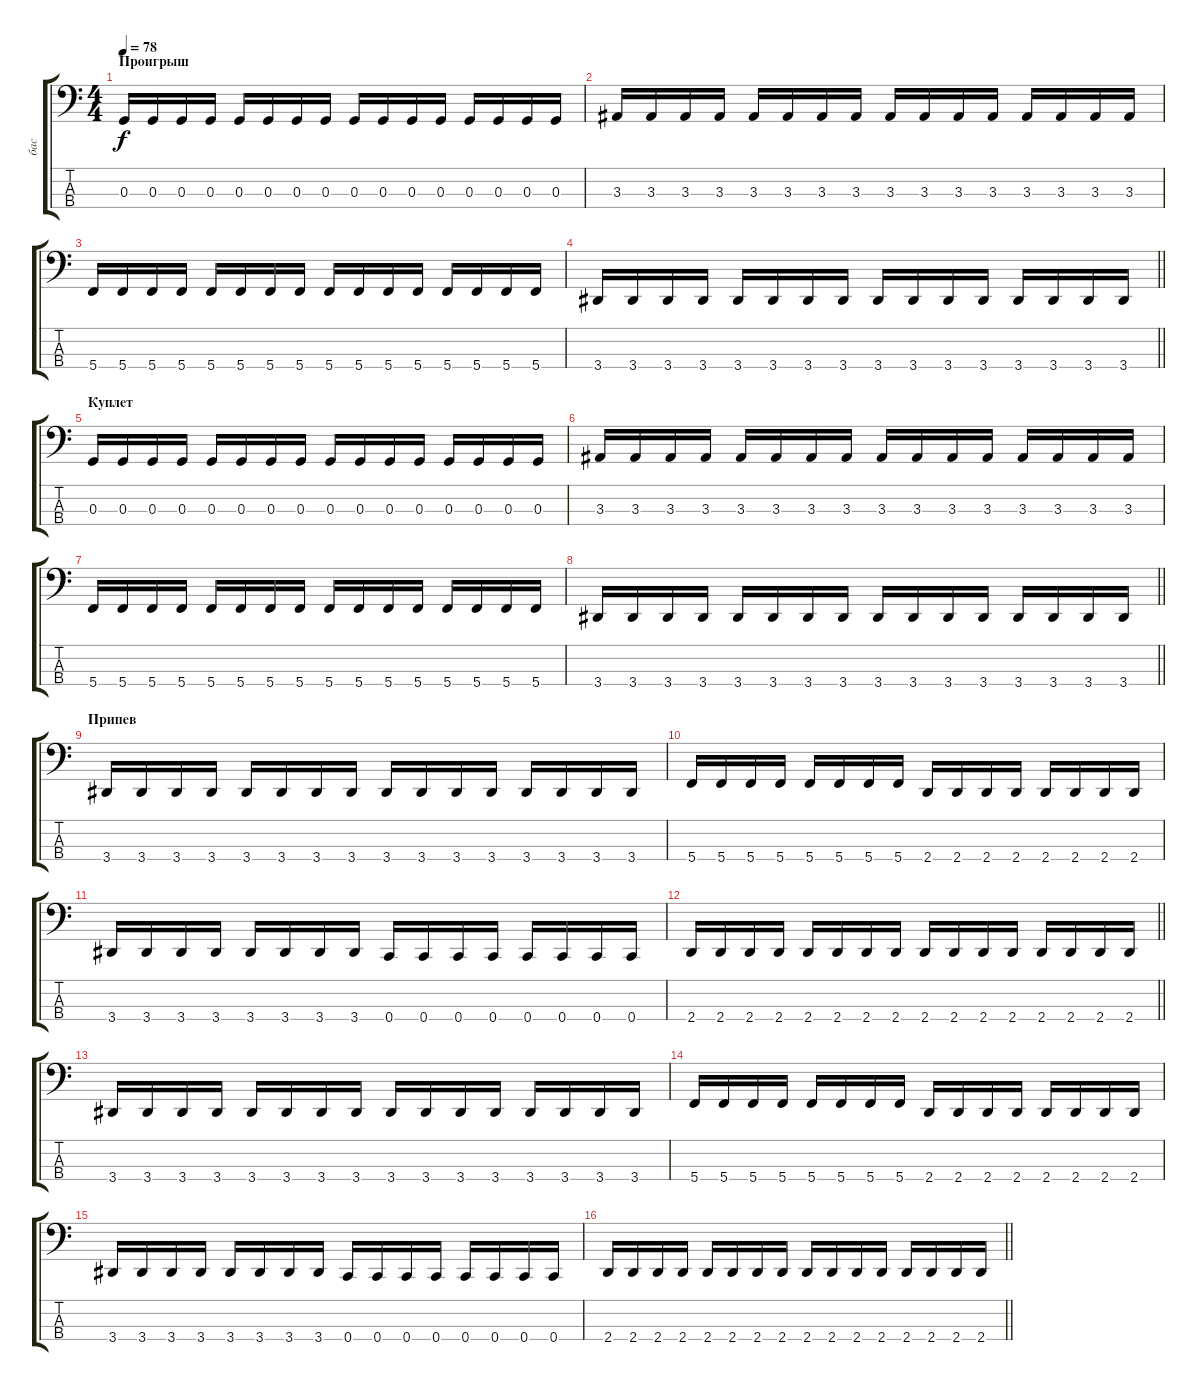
\track ("бас" "бас") {instrument electricbassfinger}
\staff {score tabs}
\tuning (F2 C2 G1 C1) {hide}
\ts (4 4)
\section ("" "Проигрыш")
\tempo 78
\clef f4
\ks c
0.3.16{dy f} 0.3.16 0.3.16 0.3.16 0.3.16 0.3.16 0.3.16 0.3.16 0.3.16 0.3.16 0.3.16 0.3.16 0.3.16 0.3.16 0.3.16 0.3.16 |
3.3.16 3.3.16 3.3.16 3.3.16 3.3.16 3.3.16 3.3.16 3.3.16 3.3.16 3.3.16 3.3.16 3.3.16 3.3.16 3.3.16 3.3.16 3.3.16 |
5.4.16 5.4.16 5.4.16 5.4.16 5.4.16 5.4.16 5.4.16 5.4.16 5.4.16 5.4.16 5.4.16 5.4.16 5.4.16 5.4.16 5.4.16 5.4.16 |
\barLineRight lightlight
3.4.16 3.4.16 3.4.16 3.4.16 3.4.16 3.4.16 3.4.16 3.4.16 3.4.16 3.4.16 3.4.16 3.4.16 3.4.16 3.4.16 3.4.16 3.4.16 |
\section ("" "Куплет")
0.3.16 0.3.16 0.3.16 0.3.16 0.3.16 0.3.16 0.3.16 0.3.16 0.3.16 0.3.16 0.3.16 0.3.16 0.3.16 0.3.16 0.3.16 0.3.16 |
3.3.16 3.3.16 3.3.16 3.3.16 3.3.16 3.3.16 3.3.16 3.3.16 3.3.16 3.3.16 3.3.16 3.3.16 3.3.16 3.3.16 3.3.16 3.3.16 |
5.4.16 5.4.16 5.4.16 5.4.16 5.4.16 5.4.16 5.4.16 5.4.16 5.4.16 5.4.16 5.4.16 5.4.16 5.4.16 5.4.16 5.4.16 5.4.16 |
\barLineRight lightlight
3.4.16 3.4.16 3.4.16 3.4.16 3.4.16 3.4.16 3.4.16 3.4.16 3.4.16 3.4.16 3.4.16 3.4.16 3.4.16 3.4.16 3.4.16 3.4.16 |
\section ("" "Припев")
3.4.16 3.4.16 3.4.16 3.4.16 3.4.16 3.4.16 3.4.16 3.4.16 3.4.16 3.4.16 3.4.16 3.4.16 3.4.16 3.4.16 3.4.16 3.4.16 |
5.4.16 5.4.16 5.4.16 5.4.16 5.4.16 5.4.16 5.4.16 5.4.16 2.4.16 2.4.16 2.4.16 2.4.16 2.4.16 2.4.16 2.4.16 2.4.16 |
3.4.16 3.4.16 3.4.16 3.4.16 3.4.16 3.4.16 3.4.16 3.4.16 0.4.16 0.4.16 0.4.16 0.4.16 0.4.16 0.4.16 0.4.16 0.4.16 |
\barLineRight lightlight
2.4.16 2.4.16 2.4.16 2.4.16 2.4.16 2.4.16 2.4.16 2.4.16 2.4.16 2.4.16 2.4.16 2.4.16 2.4.16 2.4.16 2.4.16 2.4.16 |
3.4.16 3.4.16 3.4.16 3.4.16 3.4.16 3.4.16 3.4.16 3.4.16 3.4.16 3.4.16 3.4.16 3.4.16 3.4.16 3.4.16 3.4.16 3.4.16 |
5.4.16 5.4.16 5.4.16 5.4.16 5.4.16 5.4.16 5.4.16 5.4.16 2.4.16 2.4.16 2.4.16 2.4.16 2.4.16 2.4.16 2.4.16 2.4.16 |
3.4.16 3.4.16 3.4.16 3.4.16 3.4.16 3.4.16 3.4.16 3.4.16 0.4.16 0.4.16 0.4.16 0.4.16 0.4.16 0.4.16 0.4.16 0.4.16 |
\barLineRight lightlight
2.4.16 2.4.16 2.4.16 2.4.16 2.4.16 2.4.16 2.4.16 2.4.16 2.4.16 2.4.16 2.4.16 2.4.16 2.4.16 2.4.16 2.4.16 2.4.16
